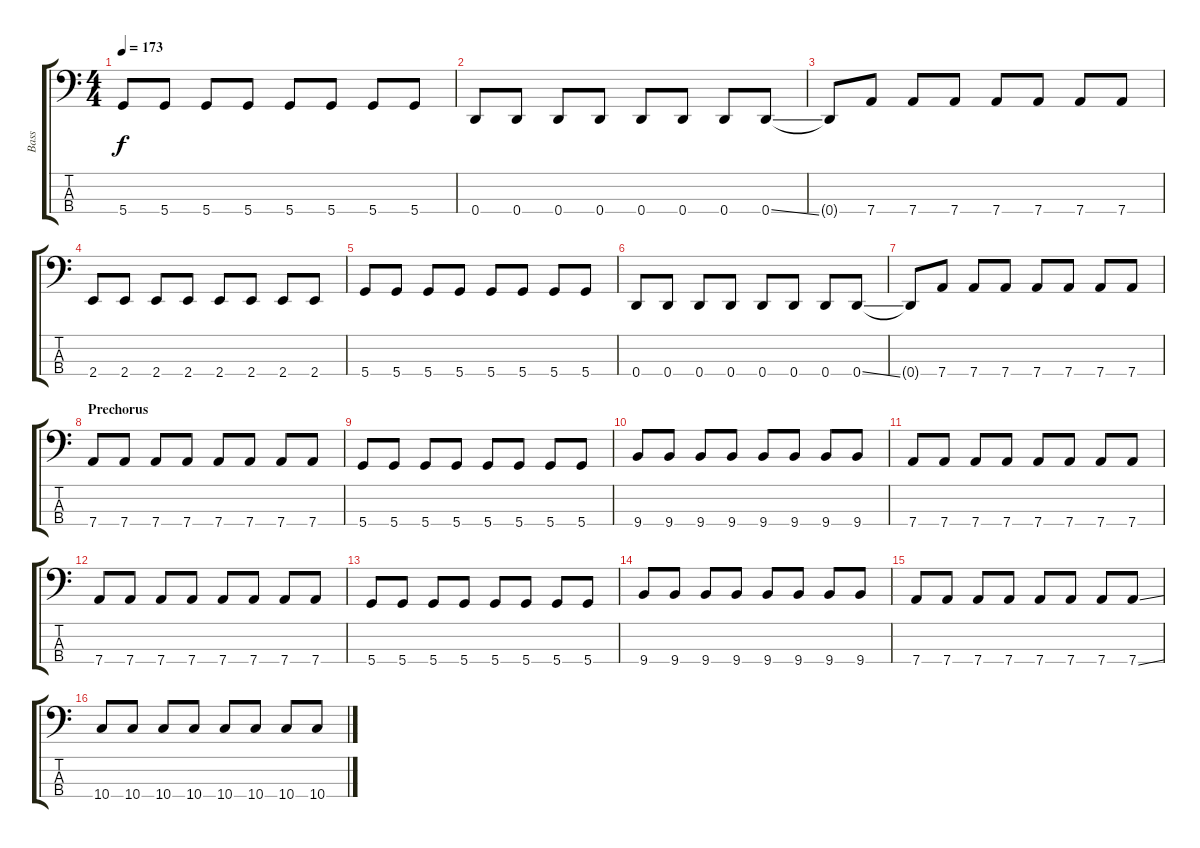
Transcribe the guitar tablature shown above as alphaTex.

\track ("Bass" "Bass") {instrument electricbasspick}
\staff {score tabs}
\tuning (G2 D2 A1 D1) {hide}
\ts (4 4)
\tempo 173
\clef f4
\ks c
5.4.8{dy f} 5.4.8 5.4.8 5.4.8 5.4.8 5.4.8 5.4.8 5.4.8 |
0.4.8 0.4.8 0.4.8 0.4.8 0.4.8 0.4.8 0.4.8 0.4{ss}.8 |
0.4{t}.8 7.4.8 7.4.8 7.4.8 7.4.8 7.4.8 7.4.8 7.4.8 |
2.4.8 2.4.8 2.4.8 2.4.8 2.4.8 2.4.8 2.4.8 2.4.8 |
5.4.8 5.4.8 5.4.8 5.4.8 5.4.8 5.4.8 5.4.8 5.4.8 |
0.4.8 0.4.8 0.4.8 0.4.8 0.4.8 0.4.8 0.4.8 0.4{ss}.8{volume 12} |
0.4{t}.8 7.4.8 7.4.8 7.4.8 7.4.8 7.4.8 7.4.8 7.4.8 |
\section ("" "Prechorus")
7.4.8{volume 10} 7.4.8 7.4.8 7.4.8 7.4.8 7.4.8 7.4.8 7.4.8 |
5.4.8 5.4.8 5.4.8 5.4.8 5.4.8 5.4.8 5.4.8 5.4.8 |
9.4.8 9.4.8 9.4.8 9.4.8 9.4.8 9.4.8 9.4.8 9.4.8 |
7.4.8 7.4.8 7.4.8 7.4.8 7.4.8 7.4.8 7.4.8 7.4.8 |
7.4.8 7.4.8 7.4.8 7.4.8 7.4.8 7.4.8 7.4.8 7.4.8 |
5.4.8 5.4.8 5.4.8 5.4.8 5.4.8 5.4.8 5.4.8 5.4.8 |
9.4.8 9.4.8 9.4.8 9.4.8 9.4.8 9.4.8 9.4.8 9.4.8 |
7.4.8 7.4.8 7.4.8 7.4.8 7.4.8 7.4.8 7.4.8 7.4{ss}.8 |
10.4.8 10.4.8 10.4.8 10.4.8 10.4.8 10.4.8 10.4.8 10.4.8
